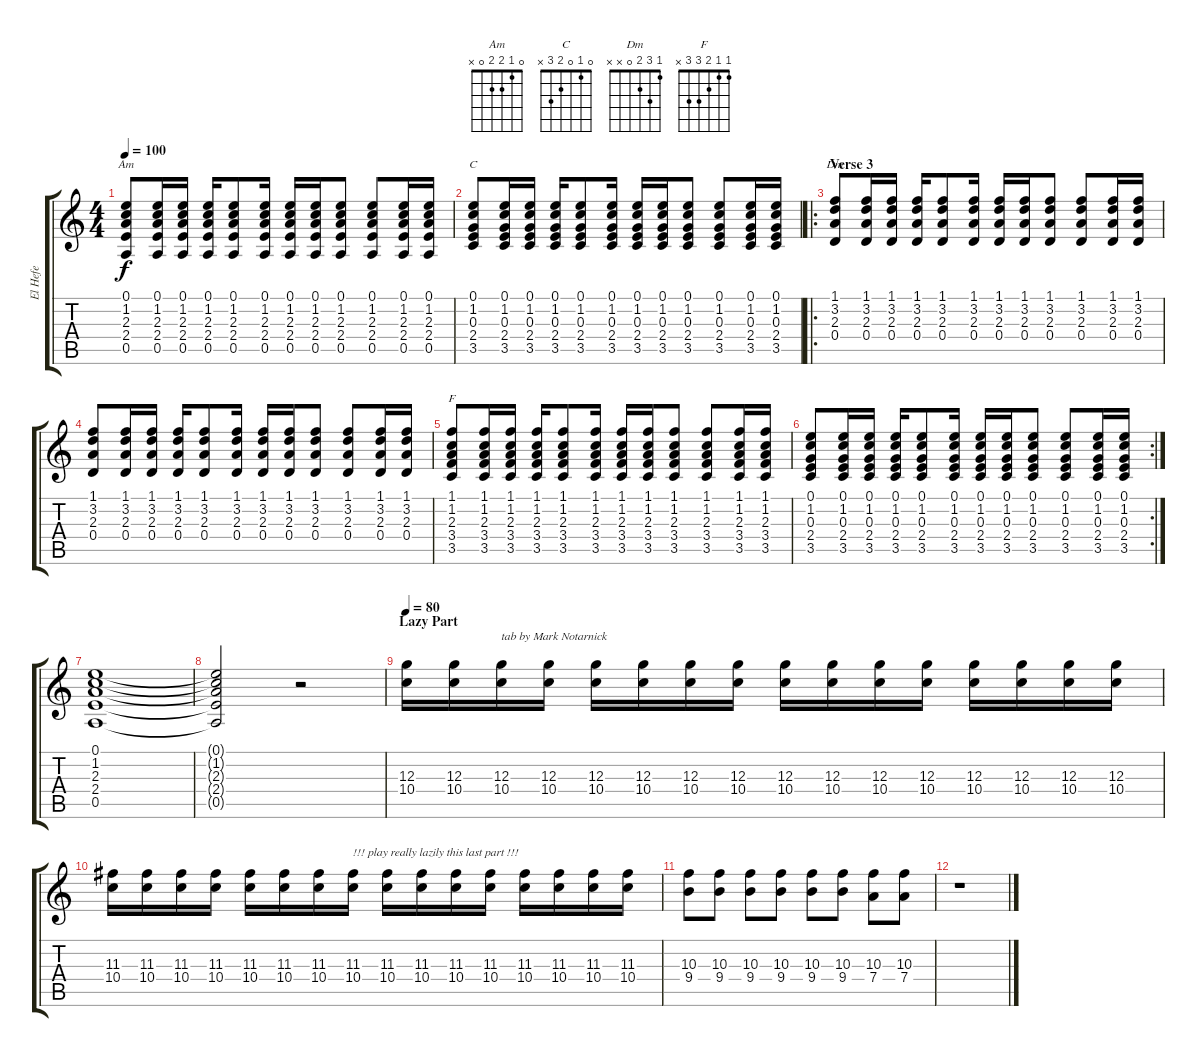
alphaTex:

\track ("El Hefe" "El Hefe") {instrument overdrivenguitar}
\staff {score tabs}
\tuning (E4 B3 G3 D3 A2 E2) {hide}
\chord ("Am" 0 1 2 2 0 x)
\chord ("C" 0 1 0 2 3 x)
\chord ("Dm" 1 3 2 0 x x)
\chord ("F" 1 1 2 3 3 x)
\ts (4 4)
\tempo 100
\clef g2
\ks c
(0.1 1.2 2.3 2.4 0.5).8{ch "Am" dy f} (0.1 1.2 2.3 2.4 0.5).16 (0.1 1.2 2.3 2.4 0.5).16 (0.1 1.2 2.3 2.4 0.5).16 (0.1 1.2 2.3 2.4 0.5).8 (0.1 1.2 2.3 2.4 0.5).16 (0.1 1.2 2.3 2.4 0.5).16 (0.1 1.2 2.3 2.4 0.5).16 (0.1 1.2 2.3 2.4 0.5).8 (0.1 1.2 2.3 2.4 0.5).8 (0.1 1.2 2.3 2.4 0.5).16 (0.1 1.2 2.3 2.4 0.5).16 |
(0.1 1.2 0.3 2.4 3.5).8{ch "C"} (0.1 1.2 0.3 2.4 3.5).16 (0.1 1.2 0.3 2.4 3.5).16 (0.1 1.2 0.3 2.4 3.5).16 (0.1 1.2 0.3 2.4 3.5).8 (0.1 1.2 0.3 2.4 3.5).16 (0.1 1.2 0.3 2.4 3.5).16 (0.1 1.2 0.3 2.4 3.5).16 (0.1 1.2 0.3 2.4 3.5).8 (0.1 1.2 0.3 2.4 3.5).8 (0.1 1.2 0.3 2.4 3.5).16 (0.1 1.2 0.3 2.4 3.5).16 |
\ro
\section ("" "Verse 3")
(1.1 3.2 2.3 0.4).8{ch "Dm" volume 14 balance 8} (1.1 3.2 2.3 0.4).16 (1.1 3.2 2.3 0.4).16 (1.1 3.2 2.3 0.4).16 (1.1 3.2 2.3 0.4).8 (1.1 3.2 2.3 0.4).16 (1.1 3.2 2.3 0.4).16 (1.1 3.2 2.3 0.4).16 (1.1 3.2 2.3 0.4).8 (1.1 3.2 2.3 0.4).8 (1.1 3.2 2.3 0.4).16 (1.1 3.2 2.3 0.4).16 |
(1.1 3.2 2.3 0.4).8 (1.1 3.2 2.3 0.4).16 (1.1 3.2 2.3 0.4).16 (1.1 3.2 2.3 0.4).16 (1.1 3.2 2.3 0.4).8 (1.1 3.2 2.3 0.4).16 (1.1 3.2 2.3 0.4).16 (1.1 3.2 2.3 0.4).16 (1.1 3.2 2.3 0.4).8 (1.1 3.2 2.3 0.4).8 (1.1 3.2 2.3 0.4).16 (1.1 3.2 2.3 0.4).16 |
(1.1 1.2 2.3 3.4 3.5).8{ch "F"} (1.1 1.2 2.3 3.4 3.5).16 (1.1 1.2 2.3 3.4 3.5).16 (1.1 1.2 2.3 3.4 3.5).16 (1.1 1.2 2.3 3.4 3.5).8 (1.1 1.2 2.3 3.4 3.5).16 (1.1 1.2 2.3 3.4 3.5).16 (1.1 1.2 2.3 3.4 3.5).16 (1.1 1.2 2.3 3.4 3.5).8 (1.1 1.2 2.3 3.4 3.5).8 (1.1 1.2 2.3 3.4 3.5).16 (1.1 1.2 2.3 3.4 3.5).16 |
\rc 2
(0.1 1.2 0.3 2.4 3.5).8 (0.1 1.2 0.3 2.4 3.5).16 (0.1 1.2 0.3 2.4 3.5).16 (0.1 1.2 0.3 2.4 3.5).16 (0.1 1.2 0.3 2.4 3.5).8 (0.1 1.2 0.3 2.4 3.5).16 (0.1 1.2 0.3 2.4 3.5).16 (0.1 1.2 0.3 2.4 3.5).16 (0.1 1.2 0.3 2.4 3.5).8 (0.1 1.2 0.3 2.4 3.5).8 (0.1 1.2 0.3 2.4 3.5).16 (0.1 1.2 0.3 2.4 3.5).16 |
(0.1 1.2 2.3 2.4 0.5).1 |
(0.1{t} 1.2{t} 2.3{t} 2.4{t} 0.5{t}).2 r.2 |
\section ("" "Lazy Part")
\tempo 80
(12.3 10.4).16{volume 12 balance 11 instrument electricguitarmuted} (12.3 10.4).16 (12.3 10.4).16{txt "tab by Mark Notarnick"} (12.3 10.4).16 (12.3 10.4).16 (12.3 10.4).16 (12.3 10.4).16 (12.3 10.4).16 (12.3 10.4).16 (12.3 10.4).16 (12.3 10.4).16 (12.3 10.4).16 (12.3 10.4).16 (12.3 10.4).16 (12.3 10.4).16 (12.3 10.4).16 |
(11.3 10.4).16 (11.3 10.4).16 (11.3 10.4).16 (11.3 10.4).16 (11.3 10.4).16 (11.3 10.4).16 (11.3 10.4).16 (11.3 10.4).16{txt "!!! play really lazily this last part !!!"} (11.3 10.4).16 (11.3 10.4).16 (11.3 10.4).16 (11.3 10.4).16 (11.3 10.4).16 (11.3 10.4).16 (11.3 10.4).16 (11.3 10.4).16 |
(10.3 9.4).8{balance 8} (10.3 9.4).8 (10.3 9.4).8 (10.3 9.4).8 (10.3 9.4).8 (10.3 9.4).8 (10.3 7.4).8 (10.3 7.4).8 |
r.1
